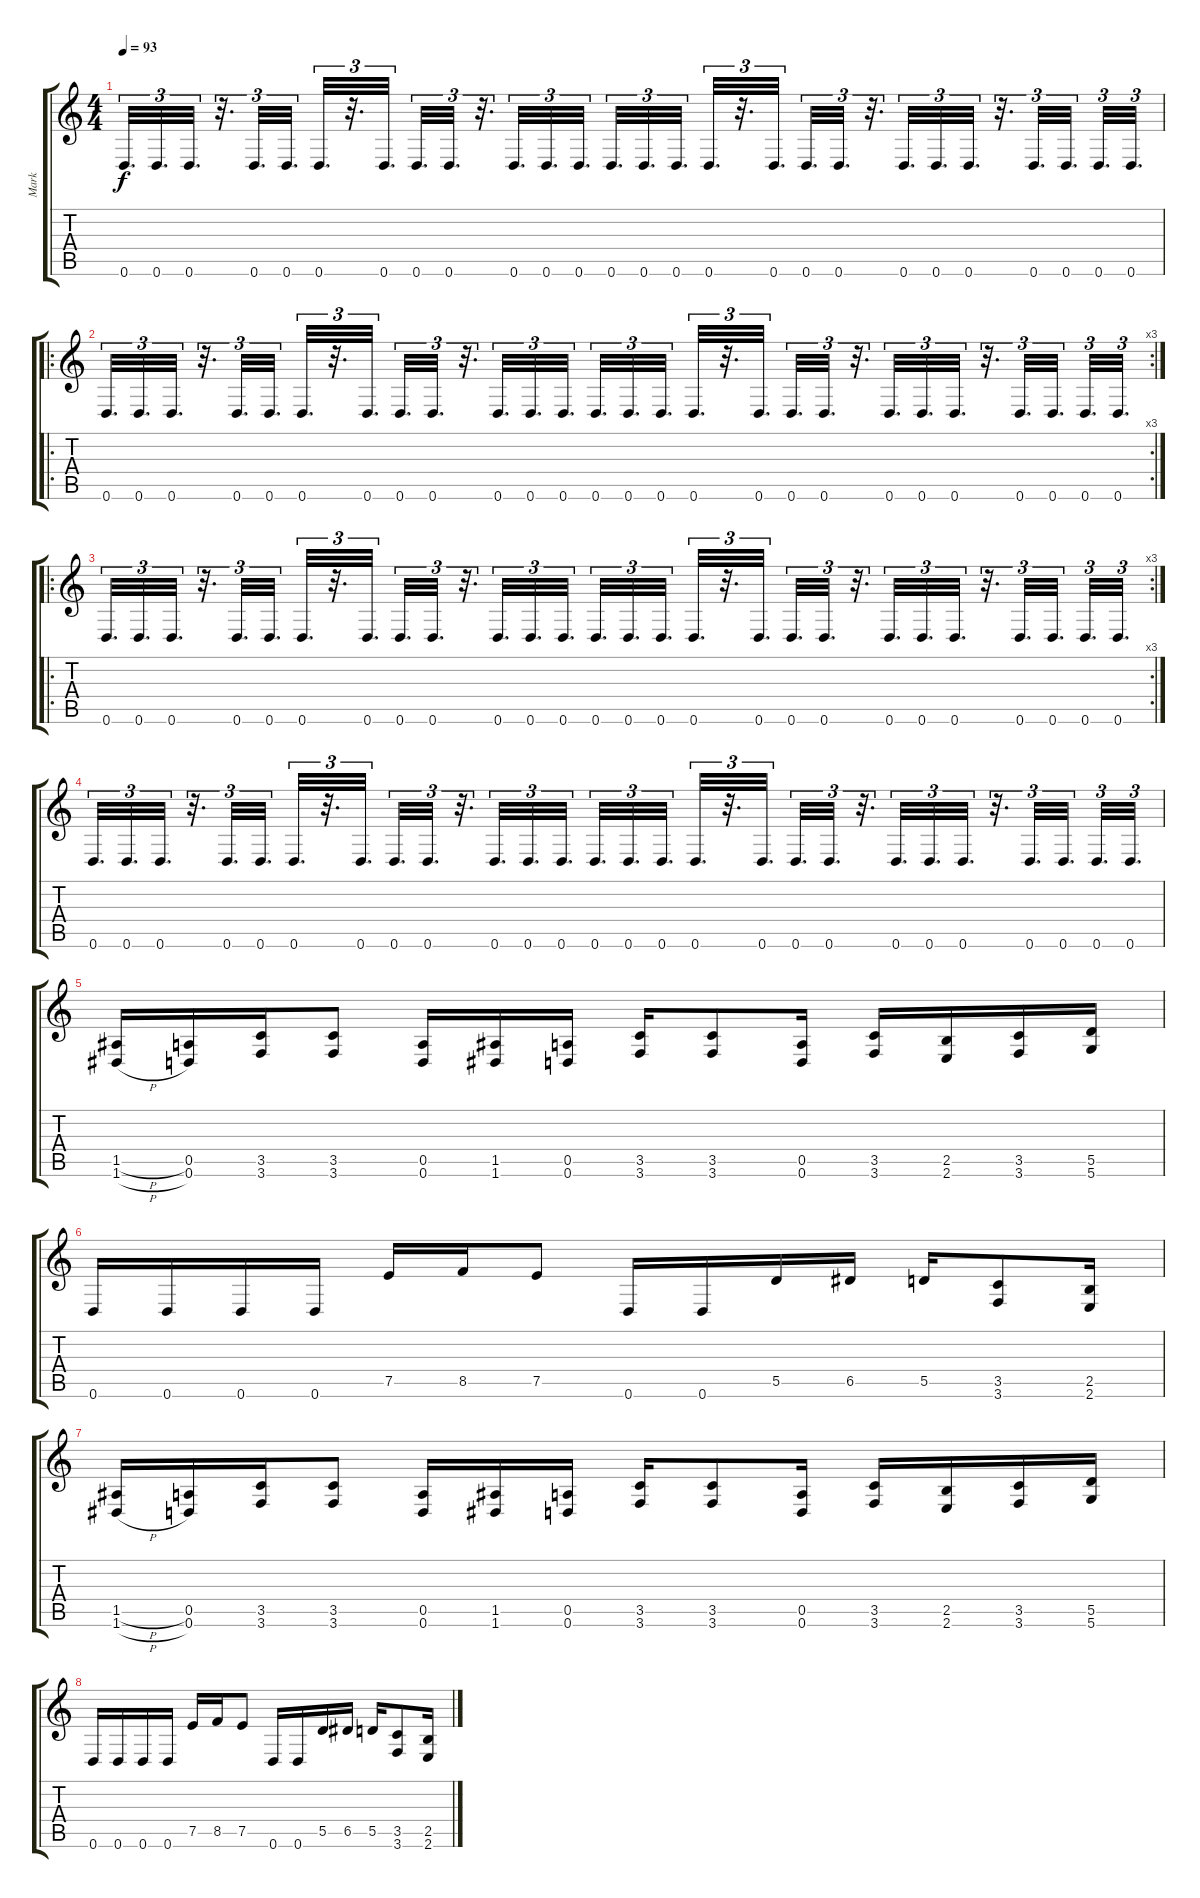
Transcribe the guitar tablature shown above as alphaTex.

\track ("Mark" "Mark") {solo instrument overdrivenguitar}
\staff {score tabs}
\tuning (E4 B3 G3 D3 A2 D2) {hide}
\ts (4 4)
\tempo 93
\clef g2
\ks c
0.6.32{d tu (3 2) dy f} 0.6.32{d tu (3 2)} 0.6.32{d tu (3 2)} r.32{d tu (3 2)} 0.6.32{d tu (3 2)} 0.6.32{d tu (3 2)} 0.6.32{d tu (3 2)} r.32{d tu (3 2)} 0.6.32{d tu (3 2)} 0.6.32{d tu (3 2)} 0.6.32{d tu (3 2)} r.32{d tu (3 2)} 0.6.32{d tu (3 2)} 0.6.32{d tu (3 2)} 0.6.32{d tu (3 2)} 0.6.32{d tu (3 2)} 0.6.32{d tu (3 2)} 0.6.32{d tu (3 2)} 0.6.32{d tu (3 2)} r.32{d tu (3 2)} 0.6.32{d tu (3 2)} 0.6.32{d tu (3 2)} 0.6.32{d tu (3 2)} r.32{d tu (3 2)} 0.6.32{d tu (3 2)} 0.6.32{d tu (3 2)} 0.6.32{d tu (3 2)} r.32{d tu (3 2)} 0.6.32{d tu (3 2)} 0.6.32{d tu (3 2)} 0.6.32{d tu (3 2)} 0.6.32{d tu (3 2)} |
\ro
\rc 3
0.6.32{d tu (3 2)} 0.6.32{d tu (3 2)} 0.6.32{d tu (3 2)} r.32{d tu (3 2)} 0.6.32{d tu (3 2)} 0.6.32{d tu (3 2)} 0.6.32{d tu (3 2)} r.32{d tu (3 2)} 0.6.32{d tu (3 2)} 0.6.32{d tu (3 2)} 0.6.32{d tu (3 2)} r.32{d tu (3 2)} 0.6.32{d tu (3 2)} 0.6.32{d tu (3 2)} 0.6.32{d tu (3 2)} 0.6.32{d tu (3 2)} 0.6.32{d tu (3 2)} 0.6.32{d tu (3 2)} 0.6.32{d tu (3 2)} r.32{d tu (3 2)} 0.6.32{d tu (3 2)} 0.6.32{d tu (3 2)} 0.6.32{d tu (3 2)} r.32{d tu (3 2)} 0.6.32{d tu (3 2)} 0.6.32{d tu (3 2)} 0.6.32{d tu (3 2)} r.32{d tu (3 2)} 0.6.32{d tu (3 2)} 0.6.32{d tu (3 2)} 0.6.32{d tu (3 2)} 0.6.32{d tu (3 2)} |
\ro
\rc 3
0.6.32{d tu (3 2)} 0.6.32{d tu (3 2)} 0.6.32{d tu (3 2)} r.32{d tu (3 2)} 0.6.32{d tu (3 2)} 0.6.32{d tu (3 2)} 0.6.32{d tu (3 2)} r.32{d tu (3 2)} 0.6.32{d tu (3 2)} 0.6.32{d tu (3 2)} 0.6.32{d tu (3 2)} r.32{d tu (3 2)} 0.6.32{d tu (3 2)} 0.6.32{d tu (3 2)} 0.6.32{d tu (3 2)} 0.6.32{d tu (3 2)} 0.6.32{d tu (3 2)} 0.6.32{d tu (3 2)} 0.6.32{d tu (3 2)} r.32{d tu (3 2)} 0.6.32{d tu (3 2)} 0.6.32{d tu (3 2)} 0.6.32{d tu (3 2)} r.32{d tu (3 2)} 0.6.32{d tu (3 2)} 0.6.32{d tu (3 2)} 0.6.32{d tu (3 2)} r.32{d tu (3 2)} 0.6.32{d tu (3 2)} 0.6.32{d tu (3 2)} 0.6.32{d tu (3 2)} 0.6.32{d tu (3 2)} |
0.6.32{d tu (3 2)} 0.6.32{d tu (3 2)} 0.6.32{d tu (3 2)} r.32{d tu (3 2)} 0.6.32{d tu (3 2)} 0.6.32{d tu (3 2)} 0.6.32{d tu (3 2)} r.32{d tu (3 2)} 0.6.32{d tu (3 2)} 0.6.32{d tu (3 2)} 0.6.32{d tu (3 2)} r.32{d tu (3 2)} 0.6.32{d tu (3 2)} 0.6.32{d tu (3 2)} 0.6.32{d tu (3 2)} 0.6.32{d tu (3 2)} 0.6.32{d tu (3 2)} 0.6.32{d tu (3 2)} 0.6.32{d tu (3 2)} r.32{d tu (3 2)} 0.6.32{d tu (3 2)} 0.6.32{d tu (3 2)} 0.6.32{d tu (3 2)} r.32{d tu (3 2)} 0.6.32{d tu (3 2)} 0.6.32{d tu (3 2)} 0.6.32{d tu (3 2)} r.32{d tu (3 2)} 0.6.32{d tu (3 2)} 0.6.32{d tu (3 2)} 0.6.32{d tu (3 2)} 0.6.32{d tu (3 2)} |
(1.5{h} 1.6{h}).16 (0.5 0.6).16 (3.5 3.6).16 (3.5 3.6).8 (0.5 0.6).16 (1.5 1.6).16 (0.5 0.6).16 (3.5 3.6).16 (3.5 3.6).8 (0.5 0.6).16 (3.5 3.6).16 (2.5 2.6).16 (3.5 3.6).16 (5.5 5.6).16 |
0.6.16 0.6.16 0.6.16 0.6.16 7.5.16 8.5.16 7.5.8 0.6.16 0.6.16 5.5.16 6.5.16 5.5.16 (3.5 3.6).8 (2.5 2.6).16 |
(1.5{h} 1.6{h}).16 (0.5 0.6).16 (3.5 3.6).16 (3.5 3.6).8 (0.5 0.6).16 (1.5 1.6).16 (0.5 0.6).16 (3.5 3.6).16 (3.5 3.6).8 (0.5 0.6).16 (3.5 3.6).16 (2.5 2.6).16 (3.5 3.6).16 (5.5 5.6).16 |
0.6.16 0.6.16 0.6.16 0.6.16 7.5.16 8.5.16 7.5.8 0.6.16 0.6.16 5.5.16 6.5.16 5.5.16 (3.5 3.6).8 (2.5 2.6).16
